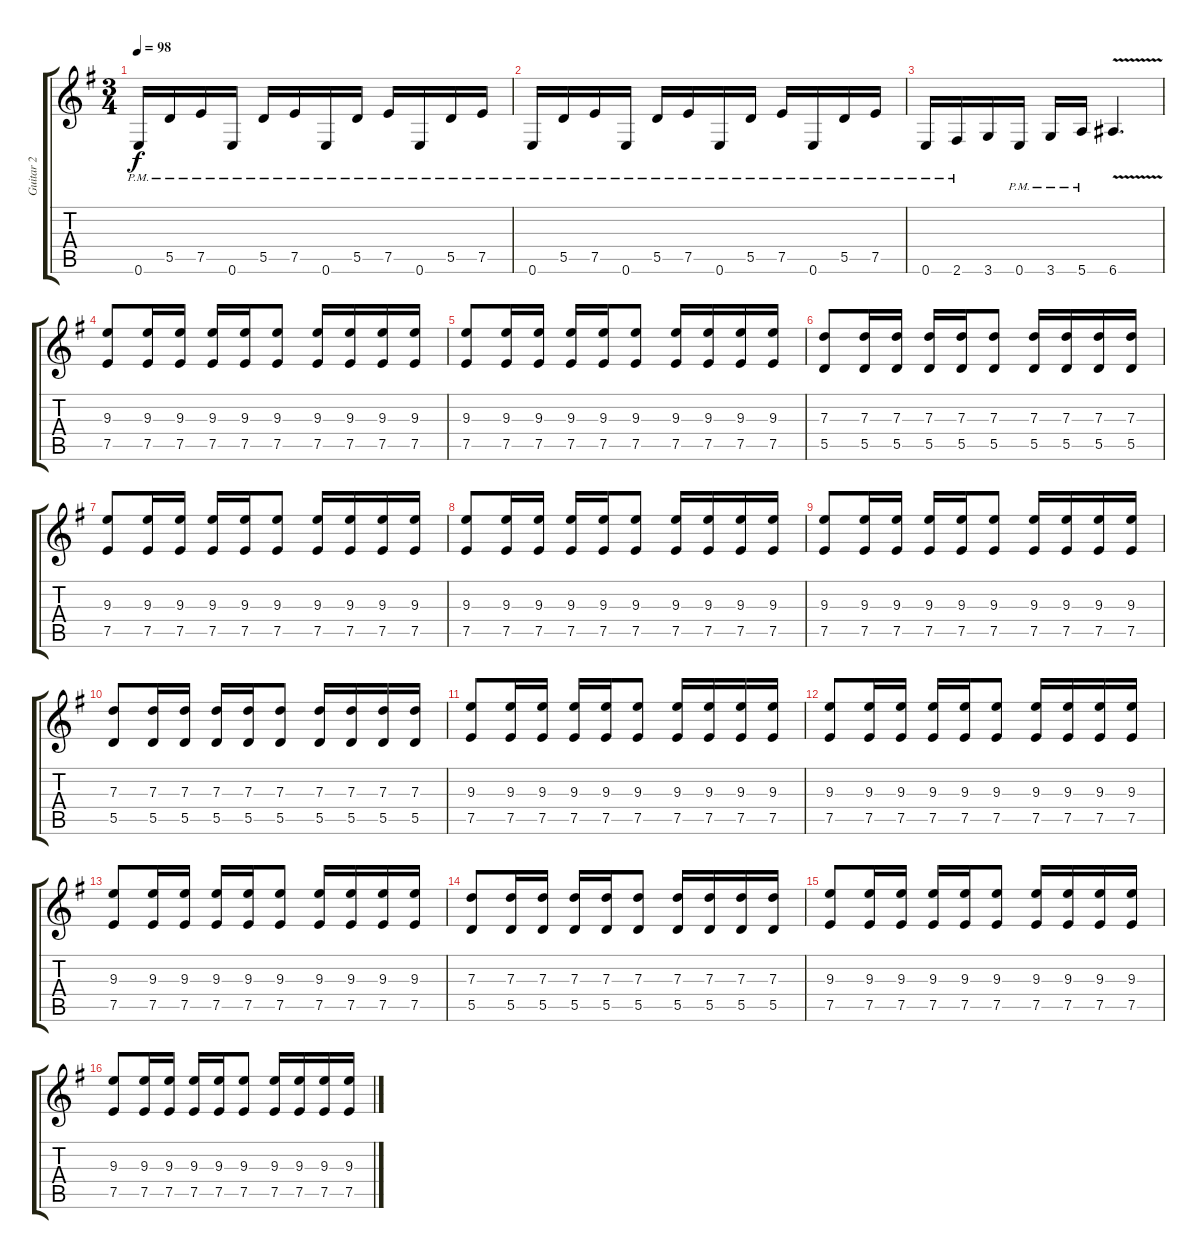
\track ("Guitar 2" "Guitar 2") {instrument distortionguitar}
\staff {score tabs}
\tuning (E4 B3 G3 D3 A2 E2) {hide}
\ts (3 4)
\tempo 98
\clef g2
\ks eminor
0.6{pm}.16{dy f} 5.5{pm}.16 7.5{pm}.16 0.6{pm}.16 5.5{pm}.16 7.5{pm}.16 0.6{pm}.16 5.5{pm}.16 7.5{pm}.16 0.6{pm}.16 5.5{pm}.16 7.5{pm}.16 |
0.6{pm}.16 5.5{pm}.16 7.5{pm}.16 0.6{pm}.16 5.5{pm}.16 7.5{pm}.16 0.6{pm}.16 5.5{pm}.16 7.5{pm}.16 0.6{pm}.16 5.5{pm}.16 7.5{pm}.16 |
0.6{pm}.16 2.6{pm}.16 3.6.16 0.6{pm}.16 3.6{pm}.16 5.6{pm}.16 6.6{v}.4{d} |
(9.3 7.5).8{volume 14} (9.3 7.5).16 (9.3 7.5).16 (9.3 7.5).16 (9.3 7.5).16 (9.3 7.5).8{volume 14} (9.3 7.5).16 (9.3 7.5).16 (9.3 7.5).16 (9.3 7.5).16 |
(9.3 7.5).8{volume 14} (9.3 7.5).16 (9.3 7.5).16 (9.3 7.5).16 (9.3 7.5).16 (9.3 7.5).8{volume 14} (9.3 7.5).16 (9.3 7.5).16 (9.3 7.5).16 (9.3 7.5).16 |
(7.3 5.5).8 (7.3 5.5).16 (7.3 5.5).16 (7.3 5.5).16 (7.3 5.5).16 (7.3 5.5).8 (7.3 5.5).16 (7.3 5.5).16 (7.3 5.5).16 (7.3 5.5).16 |
(9.3 7.5).8 (9.3 7.5).16 (9.3 7.5).16 (9.3 7.5).16 (9.3 7.5).16 (9.3 7.5).8 (9.3 7.5).16 (9.3 7.5).16 (9.3 7.5).16 (9.3 7.5).16 |
(9.3 7.5).8{volume 14} (9.3 7.5).16 (9.3 7.5).16 (9.3 7.5).16 (9.3 7.5).16 (9.3 7.5).8{volume 14} (9.3 7.5).16 (9.3 7.5).16 (9.3 7.5).16 (9.3 7.5).16 |
(9.3 7.5).8{volume 14} (9.3 7.5).16 (9.3 7.5).16 (9.3 7.5).16 (9.3 7.5).16 (9.3 7.5).8{volume 14} (9.3 7.5).16 (9.3 7.5).16 (9.3 7.5).16 (9.3 7.5).16 |
(7.3 5.5).8 (7.3 5.5).16 (7.3 5.5).16 (7.3 5.5).16 (7.3 5.5).16 (7.3 5.5).8 (7.3 5.5).16 (7.3 5.5).16 (7.3 5.5).16 (7.3 5.5).16 |
(9.3 7.5).8 (9.3 7.5).16 (9.3 7.5).16 (9.3 7.5).16 (9.3 7.5).16 (9.3 7.5).8 (9.3 7.5).16 (9.3 7.5).16 (9.3 7.5).16 (9.3 7.5).16 |
(9.3 7.5).8{volume 14} (9.3 7.5).16 (9.3 7.5).16 (9.3 7.5).16 (9.3 7.5).16 (9.3 7.5).8{volume 14} (9.3 7.5).16 (9.3 7.5).16 (9.3 7.5).16 (9.3 7.5).16 |
(9.3 7.5).8{volume 14} (9.3 7.5).16 (9.3 7.5).16 (9.3 7.5).16 (9.3 7.5).16 (9.3 7.5).8{volume 14} (9.3 7.5).16 (9.3 7.5).16 (9.3 7.5).16 (9.3 7.5).16 |
(7.3 5.5).8 (7.3 5.5).16 (7.3 5.5).16 (7.3 5.5).16 (7.3 5.5).16 (7.3 5.5).8 (7.3 5.5).16 (7.3 5.5).16 (7.3 5.5).16 (7.3 5.5).16 |
(9.3 7.5).8 (9.3 7.5).16 (9.3 7.5).16 (9.3 7.5).16 (9.3 7.5).16 (9.3 7.5).8 (9.3 7.5).16 (9.3 7.5).16 (9.3 7.5).16 (9.3 7.5).16 |
(9.3 7.5).8{volume 14} (9.3 7.5).16 (9.3 7.5).16 (9.3 7.5).16 (9.3 7.5).16 (9.3 7.5).8{volume 14} (9.3 7.5).16 (9.3 7.5).16 (9.3 7.5).16 (9.3 7.5).16
